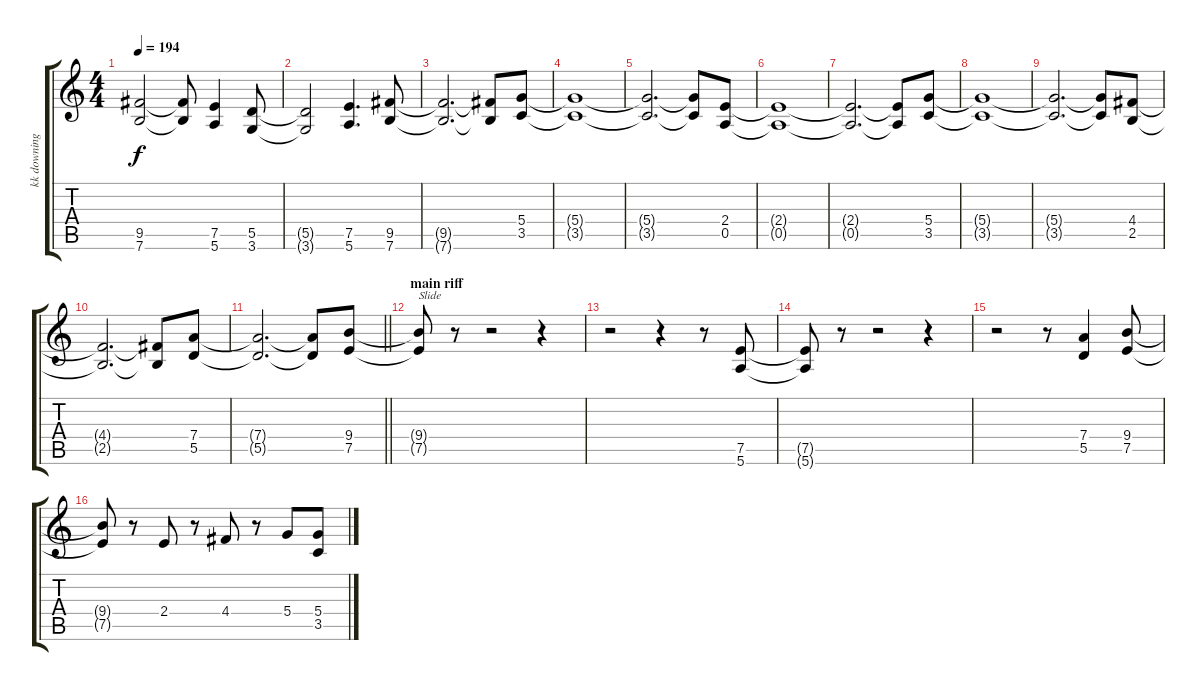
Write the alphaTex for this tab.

\track ("kk downing" "kk downing") {instrument distortionguitar}
\staff {score tabs}
\tuning (E4 B3 G3 D3 A2 E2) {hide}
\ts (4 4)
\tempo 194
\clef g2
\ks c
(9.5{t} 7.6{t}).2{dy f} (9.5{t} 7.6{t}).8 (7.5 5.6).4 (5.5 3.6).8 |
(5.5{t} 3.6{t}).2 (7.5 5.6).4{d} (9.5 7.6).8 |
(9.5{t} 7.6{t}).2{d} (9.5{t} 7.6{t}).8 (5.4 3.5).8 |
(5.4{t} 3.5{t}).1 |
(5.4{t} 3.5{t}).2{d} (5.4{t} 3.5{t}).8 (2.4 0.5).8 |
(2.4{t} 0.5{t}).1 |
(2.4{t} 0.5{t}).2{d} (2.4{t} 0.5{t}).8 (5.4 3.5).8 |
(5.4{t} 3.5{t}).1 |
(5.4{t} 3.5{t}).2{d} (5.4{t} 3.5{t}).8 (4.4 2.5).8 |
(4.4{t} 2.5{t}).2{d} (4.4{t} 2.5{t}).8 (7.4 5.5).8 |
\barLineRight lightlight
(7.4{t} 5.5{t}).2{d} (7.4{t} 5.5{t}).8 (9.4 7.5).8 |
\section ("" "main riff")
(9.4{t} 7.5{t}).8{txt "Slide"} r.8 r.2 r.4 |
r.2 r.4 r.8 (7.5 5.6).8 |
(7.5{t} 5.6{t}).8 r.8 r.2 r.4 |
r.2 r.8 (7.4 5.5).4 (9.4 7.5).8 |
(9.4{t} 7.5{t}).8 r.8 2.4.8 r.8 4.4.8 r.8 5.4.8 (5.4 3.5).8
